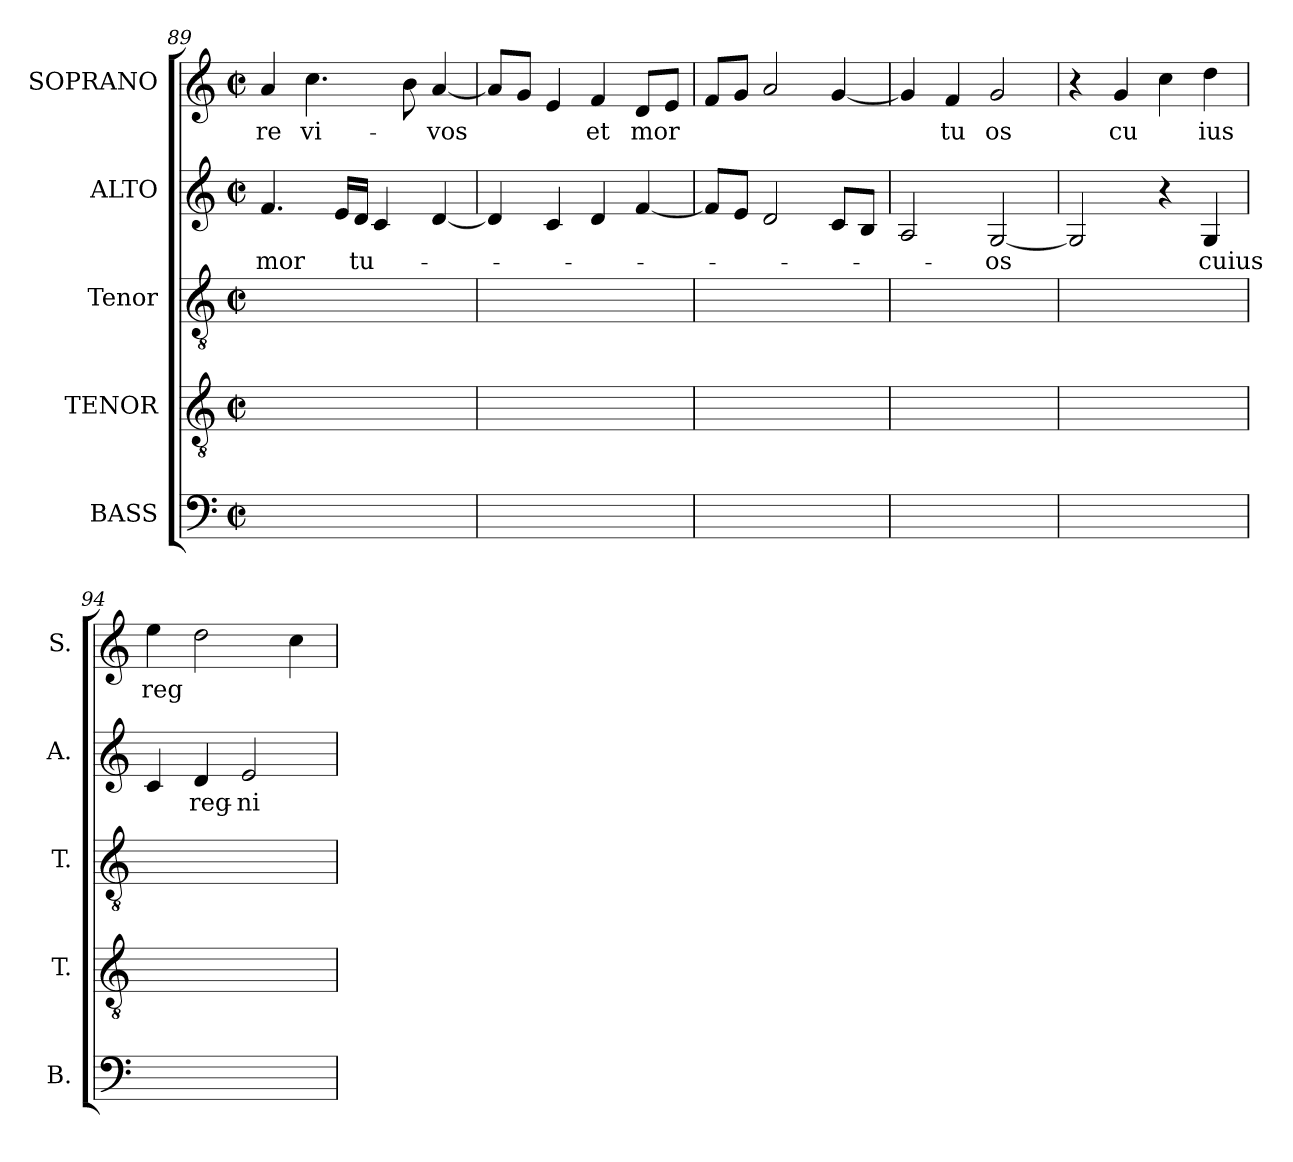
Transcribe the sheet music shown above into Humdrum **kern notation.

**kern	**kern	**kern	**kern	**text	**kern	**text
*part5	*part4	*part3	*part2	*part2	*part1	*part1
*staff5	*staff4	*staff3	*staff2	*staff2	*staff1	*staff1
*I"BASS	*I"TENOR	*I"Tenor	*I"ALTO	*	*I"SOPRANO	*
*I'B.	*I'T.	*I'T.	*I'A.	*	*I'S.	*
*clefF4	*clefGv2	*clefGv2	*clefG2	*	*clefG2	*
*	*ITrd7c12	*ITrd7c12	*	*	*	*
*k[]	*k[]	*k[]	*k[]	*	*k[]	*
*C:	*C:	*C:	*C:	*	*C:	*
*M2/2	*M2/2	*M2/2	*M2/2	*	*M2/2	*
*met(c|)	*met(c|)	*met(c|)	*met(c|)	*	*met(c|)	*
=89	=89	=89	=89	=89	=89	=89
!	!	!	!	!LO:LY:b:color=#000000	!	!
!	!	!	!	!	!	!LO:LY:b:color=#000000
1ryy	1ryy	1ryy	4.fi/	mor	4ai/	re
!	!	!	!	!	!	!LO:LY:b:color=#000000
.	.	.	.	.	4.cci\	vi-
.	.	.	16ei/LL	.	.	.
!	!	!	!	!LO:LY:b:color=#000000	!	!
.	.	.	16di/JJ	tu-	.	.
.	.	.	4ci/	.	.	.
.	.	.	.	.	8bi\	.
!	!	!	!	!	!	!LO:LY:b:color=#000000
.	.	.	[4di/	.	[4ai/	-vos
!!LO:LB:g=z
=90	=90	=90	=90	=90	=90	=90
1ryy	1ryy	1ryy	4di/]	.	8ai/L]	.
.	.	.	.	.	8gi/J	.
.	.	.	4ci/	.	4ei/	.
!	!	!	!	!	!	!LO:LY:b:color=#000000
.	.	.	4di/	.	4fi/	et
!	!	!	!	!	!	!LO:LY:b:color=#000000
.	.	.	[4fi/	.	8di/L	mor
.	.	.	.	.	8ei/J	.
=91	=91	=91	=91	=91	=91	=91
1ryy	1ryy	1ryy	8fi/L]	.	8fi/L	.
.	.	.	8ei/J	.	8gi/J	.
.	.	.	2di/	.	2ai/	.
.	.	.	8ci/L	.	[4gi/	.
.	.	.	8Bi/J	.	.	.
=92	=92	=92	=92	=92	=92	=92
1ryy	1ryy	1ryy	2Ai/	.	4gi/]	.
!	!	!	!	!	!	!LO:LY:b:color=#000000
.	.	.	.	.	4fi/	tu
!	!	!	!	!LO:LY:b:color=#000000	!	!
!	!	!	!	!	!	!LO:LY:b:color=#000000
.	.	.	[2Gi/	-os	2gi/	os
=93	=93	=93	=93	=93	=93	=93
1ryy	1ryy	1ryy	2Gi/]	.	4r	.
!	!	!	!	!	!	!LO:LY:b:color=#000000
.	.	.	.	.	4gi/	cu
.	.	.	4r	.	4cci\	.
!	!	!	!	!LO:LY:b:color=#000000	!	!
!	!	!	!	!	!	!LO:LY:b:color=#000000
.	.	.	4Gi/	cuius	4ddi\	ius
=94	=94	=94	=94	=94	=94	=94
!	!	!	!	!	!	!LO:LY:b:color=#000000
1ryy	1ryy	1ryy	4ci/	.	4eei\	reg
!	!	!	!	!LO:LY:b:color=#000000	!	!
.	.	.	4di/	reg-	2ddi\	.
!	!	!	!	!LO:LY:b:color=#000000	!	!
.	.	.	2ei/	-ni	.	.
.	.	.	.	.	4cci\	.
=	=	=	=	=	=	=
*-	*-	*-	*-	*-	*-	*-
